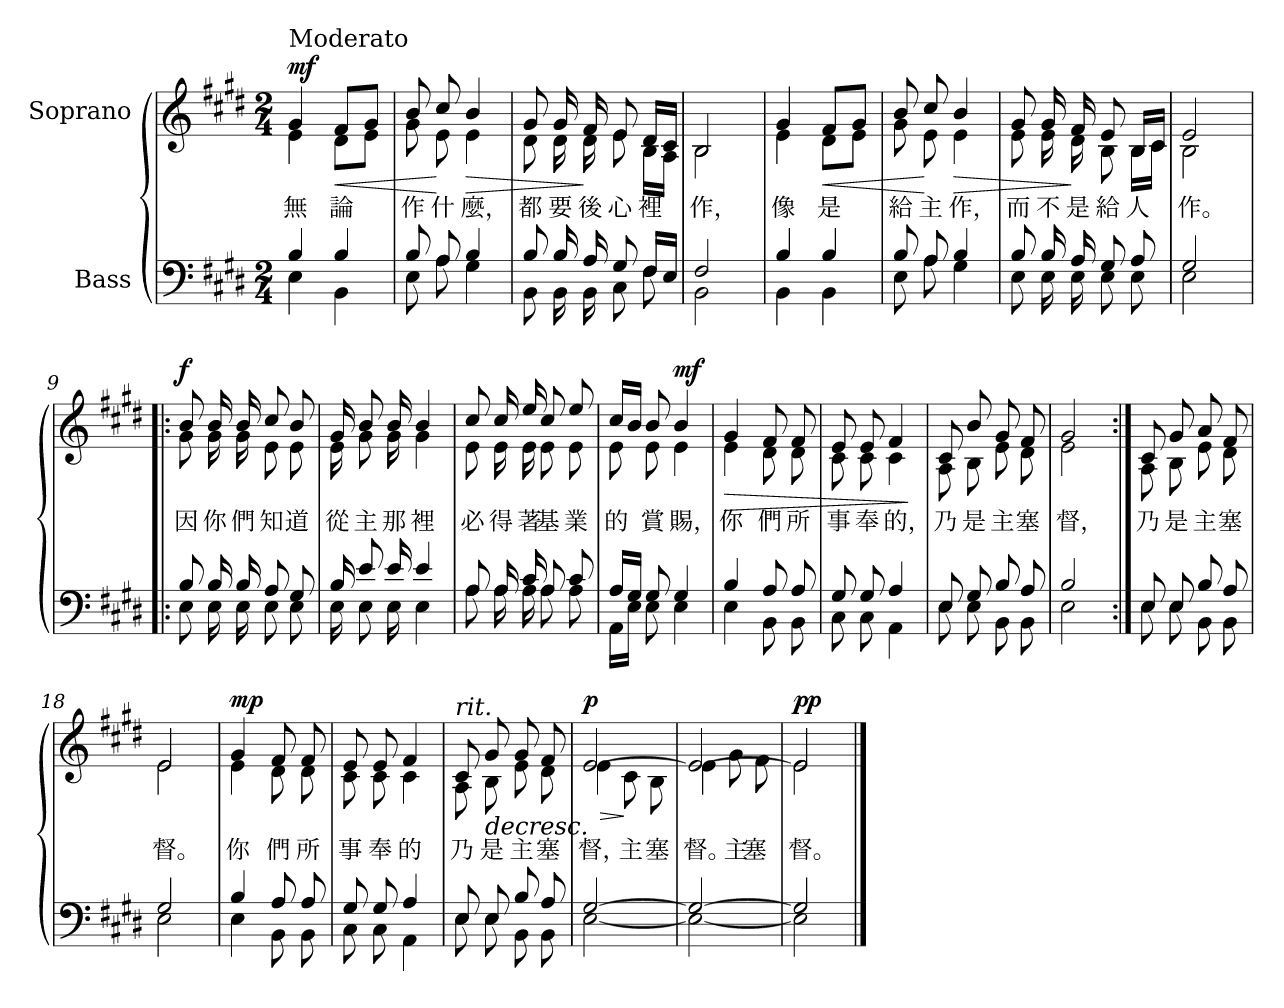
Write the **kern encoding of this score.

**kern	**kern	**text	**dynam
*part2	*part1	*part1	*part1
*staff2	*staff1	*staff1	*staff1
*I"Bass	*I"Soprano	*	*
*clefF4	*clefG2	*	*
*k[f#c#g#d#]	*k[f#c#g#d#]	*	*
*M2/4	*M2/4	*	*
*MM50	*MM50	*	*
=1	=1	=1	=1
*^	*^	*	*
!	!	!LO:TX:a:t=Moderato	!	!	!
!	!	!	!	!LO:LY:b	!LO:DY:a
4B/	4E\	4g#/	4e\	無	mf
!	!	!	!	!LO:LY:b	!LO:HP:b
4B/	4BB\	8f#/L	8d#\L	論	<
.	.	8g#/J	8e\J	.	.
=2	=2	=2	=2	=2	=2
!	!	!	!	!LO:LY:b	!
8B/	8E\	8b/	8g#\	作	.
!	!	!	!	!LO:LY:b	!
8A/	8A\	8cc#/	8e\	什	[
!	!	!	!	!LO:LY:b	!LO:HP:b
4B/	4G#\	4b/	4e\	麼，	>
=3	=3	=3	=3	=3	=3
!	!	!	!	!LO:LY:b	!
8B/	8BB\	8g#/	8d#\	都	.
!	!	!	!	!LO:LY:b	!
16B/	16BB\	16g#/	16d#\	要	.
!	!	!	!	!LO:LY:b	!
16A/	16BB\	16f#/	16d#\	後	]
!	!	!	!	!LO:LY:b	!
8G#/	8C#\	8e/	8e\	心	.
!	!	!	!	!LO:LY:b	!
16F#/LL	8F#\	16d#/LL	16B\LL	裡	.
16E/JJ	.	16c#/JJ	16A\JJ	.	.
=4	=4	=4	=4	=4	=4
!	!	!	!	!LO:LY:b	!
2F#/	2BB\	2B/	2B\	作，	.
=5	=5	=5	=5	=5	=5
!	!	!	!	!LO:LY:b	!
4B/	4BB\	4g#/	4e\	像	.
!	!	!	!	!LO:LY:b	!LO:HP:b
4B/	4BB\	8f#/L	8d#\L	是	<
.	.	8g#/J	8e\J	.	.
=6	=6	=6	=6	=6	=6
!	!	!	!	!LO:LY:b	!
8B/	8E\	8b/	8g#\	給	.
!	!	!	!	!LO:LY:b	!
8A/	8A\	8cc#/	8e\	主	[
!	!	!	!	!LO:LY:b	!LO:HP:b
4B/	4G#\	4b/	4e\	作，	>
=7	=7	=7	=7	=7	=7
!	!	!	!	!LO:LY:b	!
8B/	8E\	8g#/	8e\	而	.
!	!	!	!	!LO:LY:b	!
16B/	16E\	16g#/	16e\	不	.
!	!	!	!	!LO:LY:b	!
16A/	16E\	16f#/	16d#\	是	]
!	!	!	!	!LO:LY:b	!
8G#/	8E\	8e/	8B\	給	.
!	!	!	!	!LO:LY:b	!
8A/	8E\	16B/LL	16B\LL	人	.
.	.	16c#/JJ	16c#\JJ	.	.
=8	=8	=8	=8	=8	=8
!	!	!	!	!LO:LY:b	!
2G#/	2E\	2e/	2B\	作。	.
!!LO:LB:g=z	!!
=9!|:	=9!|:	=9!|:	=9!|:	=9!|:	=9!|:
!	!	!	!	!LO:LY:b	!LO:DY:a
8B/	8E\	8b/	8g#\	因	f
!	!	!	!	!LO:LY:b	!
16B/	16E\	16b/	16g#\	你	.
!	!	!	!	!LO:LY:b	!
16B/	16E\	16b/	16g#\	們	.
!	!	!	!	!LO:LY:b	!
8A/	8E\	8cc#/	8e\	知	.
!	!	!	!	!LO:LY:b	!
8G#/	8E\	8b/	8e\	道	.
=10	=10	=10	=10	=10	=10
!	!	!	!	!LO:LY:b	!
16B/	16E\	16g#/	16e\	從	.
!	!	!	!	!LO:LY:b	!
8e/	8E\	8b/	8g#\	主	.
!	!	!	!	!LO:LY:b	!
16e/	16E\	16b/	16g#\	那	.
!	!	!	!	!LO:LY:b	!
4e/	4E\	4b/	4g#\	裡	.
=11	=11	=11	=11	=11	=11
!	!	!	!	!LO:LY:b	!
8A/	8A\	8cc#/	8e\	必	.
!	!	!	!	!LO:LY:b	!
16A/	16A\	16cc#/	16e\	得	.
!	!	!	!	!LO:LY:b	!
16c#/	16A\	16ee/	16e\	著	.
!	!	!	!	!LO:LY:b	!
8A/	8A\	8cc#/	8e\	基	.
!	!	!	!	!LO:LY:b	!
8c#/	8A\	8ee/	8e\	業	.
=12	=12	=12	=12	=12	=12
!	!	!	!	!LO:LY:b	!
16A/LL	16AA\LL	16cc#/LL	8e\	的	.
16G#/JJ	16E\JJ	16b/JJ	.	.	.
!	!	!	!	!LO:LY:b	!
8G#/	8E\	8b/	8e\	賞	.
!	!	!	!	!LO:LY:b	!LO:DY:a
4G#/	4E\	4b/	4e\	賜，	mf
=13	=13	=13	=13	=13	=13
!	!	!	!	!LO:LY:b	!LO:HP:b
4B/	4E\	4g#/	4e\	你	>
!	!	!	!	!LO:LY:b	!
8A/	8BB\	8f#/	8d#\	們	.
!	!	!	!	!LO:LY:b	!
8A/	8BB\	8f#/	8d#\	所	.
=14	=14	=14	=14	=14	=14
!	!	!	!	!LO:LY:b	!
8G#/	8C#\	8e/	8c#\	事	.
!	!	!	!	!LO:LY:b	!
8G#/	8C#\	8e/	8c#\	奉	.
!	!	!	!	!LO:LY:b	!
4A/	4AA\	4f#/	4c#\	的，	.
*v	*v	*	*	*	*
*	*v	*v	*	*
.	.	.	]
=15	=15	=15	=15
*^	*^	*	*
!	!	!	!	!LO:LY:b	!
8E/	8E\	8c#/	8A\	乃	.
!	!	!	!	!LO:LY:b	!
8G#/	8E\	8b/	8B\	是	.
!	!	!	!	!LO:LY:b	!
8B/	8BB\	8g#/	8e\	主	.
!	!	!	!	!LO:LY:b	!
8A/	8BB\	8f#/	8d#\	塞	.
=16	=16	=16	=16	=16	=16
!	!	!	!	!LO:LY:b	!
2B/	2E\	2g#/	2e\	督，	.
!!LO:LB:g=z	!!
=17:|!	=17:|!	=17:|!	=17:|!	=17:|!	=17:|!
!	!	!	!	!LO:LY:b	!
8E/	8E\	8c#/	8A\	乃	.
!	!	!	!	!LO:LY:b	!
8E/	8E\	8g#/	8B\	是	.
!	!	!	!	!LO:LY:b	!
8B/	8BB\	8a/	8e\	主	.
!	!	!	!	!LO:LY:b	!
8A/	8BB\	8f#/	8d#\	塞	.
=18	=18	=18	=18	=18	=18
!	!	!	!	!LO:LY:b	!
2G#/	2E\	2e/	2e\	督。	.
=19	=19	=19	=19	=19	=19
!	!	!	!	!LO:LY:b	!LO:DY:a
4B/	4E\	4g#/	4e\	你	mp
!	!	!	!	!LO:LY:b	!
8A/	8BB\	8f#/	8d#\	們	.
!	!	!	!	!LO:LY:b	!
8A/	8BB\	8f#/	8d#\	所	.
=20	=20	=20	=20	=20	=20
!	!	!	!	!LO:LY:b	!
8G#/	8C#\	8e/	8c#\	事	.
!	!	!	!	!LO:LY:b	!
8G#/	8C#\	8e/	8c#\	奉	.
!	!	!	!	!LO:LY:b	!
4A/	4AA\	4f#/	4c#\	的	.
=21	=21	=21	=21	=21	=21
*	*	*MM40	*	*	*
!	!	!LO:TX:a:i:t=rit.	!	!	!
!	!	!	!	!LO:LY:b	!
8E/	8E\	8c#/	8A\	乃	.
!	!	!	!	!LO:LY:b	!LO:HP:b
8E/	8E\	8g#/	8B\	是	>
!	!	!	!	!LO:LY:b	!
8B/	8BB\	8g#/	8e\	主	.
!	!	!	!	!LO:LY:b	!
8A/	8BB\	8f#/	8d#\	塞	.
=22	=22	=22	=22	=22	=22
!	!	!	!	!LO:LY:b	!LO:HP:b
!	!	!	!	!	!LO:DY:n=1:a
[2G#/	[2E\	[2e/	4e\	督，	> p
!	!	!	!	!LO:LY:b	!
.	.	.	8c#\	主	]
!	!	!	!	!LO:LY:b	!
.	.	.	8B\	塞	.
=23	=23	=23	=23	=23	=23
!	!	!	!	!LO:LY:b	!
2G#/_	2E\_	2e/_	4e\	督。	.
!	!	!	!	!LO:LY:b	!
.	.	.	8g#\	主	.
!	!	!	!	!LO:LY:b	!
.	.	.	8f#\	塞	.
=24	=24	=24	=24	=24	=24
!	!	!	!	!LO:LY:b	!LO:DY:a
2G#/]	2E\]	2e/]	2e\	督。	pp
*v	*v	*	*	*	*
*	*v	*v	*	*
.	.	.	]
==	==	==	==
*-	*-	*-	*-
